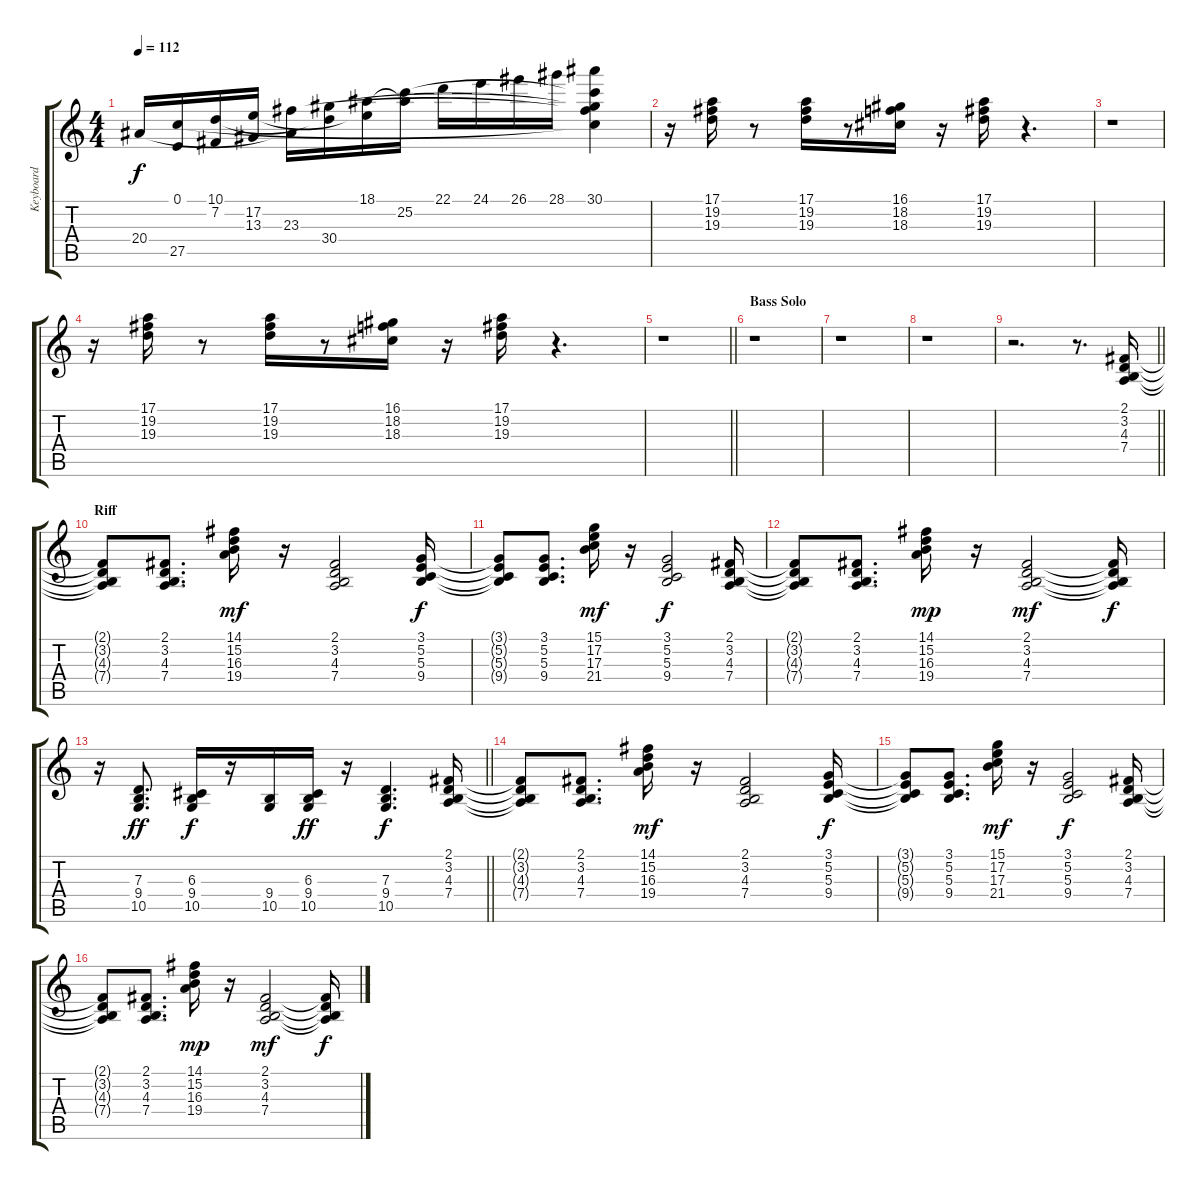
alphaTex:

\track ("Keyboard" "Keyboard") {instrument electricpiano1}
\staff {score tabs}
\tuning (E4 B3 G3 D3 A2 E2) {hide}
\ts (4 4)
\tempo 112
\clef g2
\ks c
20.4.16{dy f} (0.1{t} 27.5).16 (10.1 7.2{t}).16 (17.2 13.3{t}).16 (23.3 20.4{t}).16 (10.1{t} 30.4).16 (18.1 17.2{t}).16 (18.1{t} 25.2).16 22.1.16 24.1.16 26.1.16 28.1.16 (30.1 25.2{t} 23.3{t} 30.4{t} 27.5{t}).4 |
r.16 (17.1 19.2 19.3).16 r.8 (17.1 19.2 19.3).16 r.8 (16.1 18.2 18.3).16 r.16 (17.1 19.2 19.3).16 r.4{d} |
r.1 |
r.16 (17.1 19.2 19.3).16 r.8 (17.1 19.2 19.3).16 r.8 (16.1 18.2 18.3).16 r.16 (17.1 19.2 19.3).16 r.4{d} |
\barLineRight lightlight
r.1 |
\section ("" "Bass Solo")
r.1 |
r.1 |
r.1 |
\barLineRight lightlight
r.2{d} r.8{d} (2.1 3.2 4.3 7.4).16 |
\section ("" "Riff")
(2.1{t} 3.2{t} 4.3{t} 7.4{t}).8 (2.1 3.2 4.3 7.4).8{d} (14.1 15.2 16.3 19.4).16{dy mf} r.16 (2.1 3.2 4.3 7.4).2 (3.1 5.2 5.3 9.4).16{dy f} |
(3.1{t} 5.2{t} 5.3{t} 9.4{t}).8 (3.1 5.2 5.3 9.4).8{d} (15.1 17.2 17.3 21.4).16{dy mf} r.16 (3.1 5.2 5.3 9.4).2{dy f} (2.1 3.2 4.3 7.4).16 |
(2.1{t} 3.2{t} 4.3{t} 7.4{t}).8 (2.1 3.2 4.3 7.4).8{d} (14.1 15.2 16.3 19.4).16{dy mp} r.16 (2.1 3.2 4.3 7.4).2{dy mf} (2.1{t} 3.2{t} 4.3{t} 7.4{t}).16{dy f} |
\barLineRight lightlight
r.16 (7.3 9.4 10.5).8{d dy ff} (6.3 9.4 10.5).16{dy f} r.16 (9.4 10.5).16 (6.3 9.4 10.5).16{dy ff} r.16 (7.3 9.4 10.5).4{d dy f} (2.1 3.2 4.3 7.4).16 |
(2.1{t} 3.2{t} 4.3{t} 7.4{t}).8 (2.1 3.2 4.3 7.4).8{d} (14.1 15.2 16.3 19.4).16{dy mf} r.16 (2.1 3.2 4.3 7.4).2 (3.1 5.2 5.3 9.4).16{dy f} |
(3.1{t} 5.2{t} 5.3{t} 9.4{t}).8 (3.1 5.2 5.3 9.4).8{d} (15.1 17.2 17.3 21.4).16{dy mf} r.16 (3.1 5.2 5.3 9.4).2{dy f} (2.1 3.2 4.3 7.4).16 |
(2.1{t} 3.2{t} 4.3{t} 7.4{t}).8 (2.1 3.2 4.3 7.4).8{d} (14.1 15.2 16.3 19.4).16{dy mp} r.16 (2.1 3.2 4.3 7.4).2{dy mf} (2.1{t} 3.2{t} 4.3{t} 7.4{t}).16{dy f}
